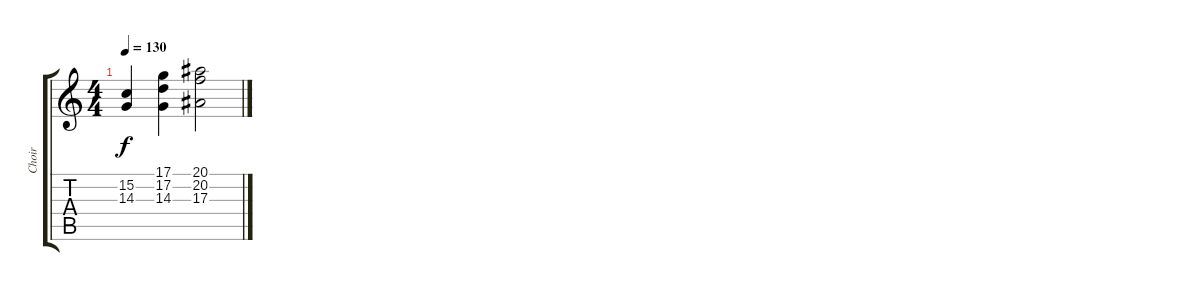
\track ("Choir" "Choir") {instrument choiraahs}
\staff {score tabs}
\tuning (D4 A3 F3 C3 G2 C2) {hide}
\ts (4 4)
\tempo 130
\clef g2
\ks c
(15.2{t} 14.3{t}).4{dy f} (17.1 17.2 14.3).4 (20.1 20.2 17.3).2
